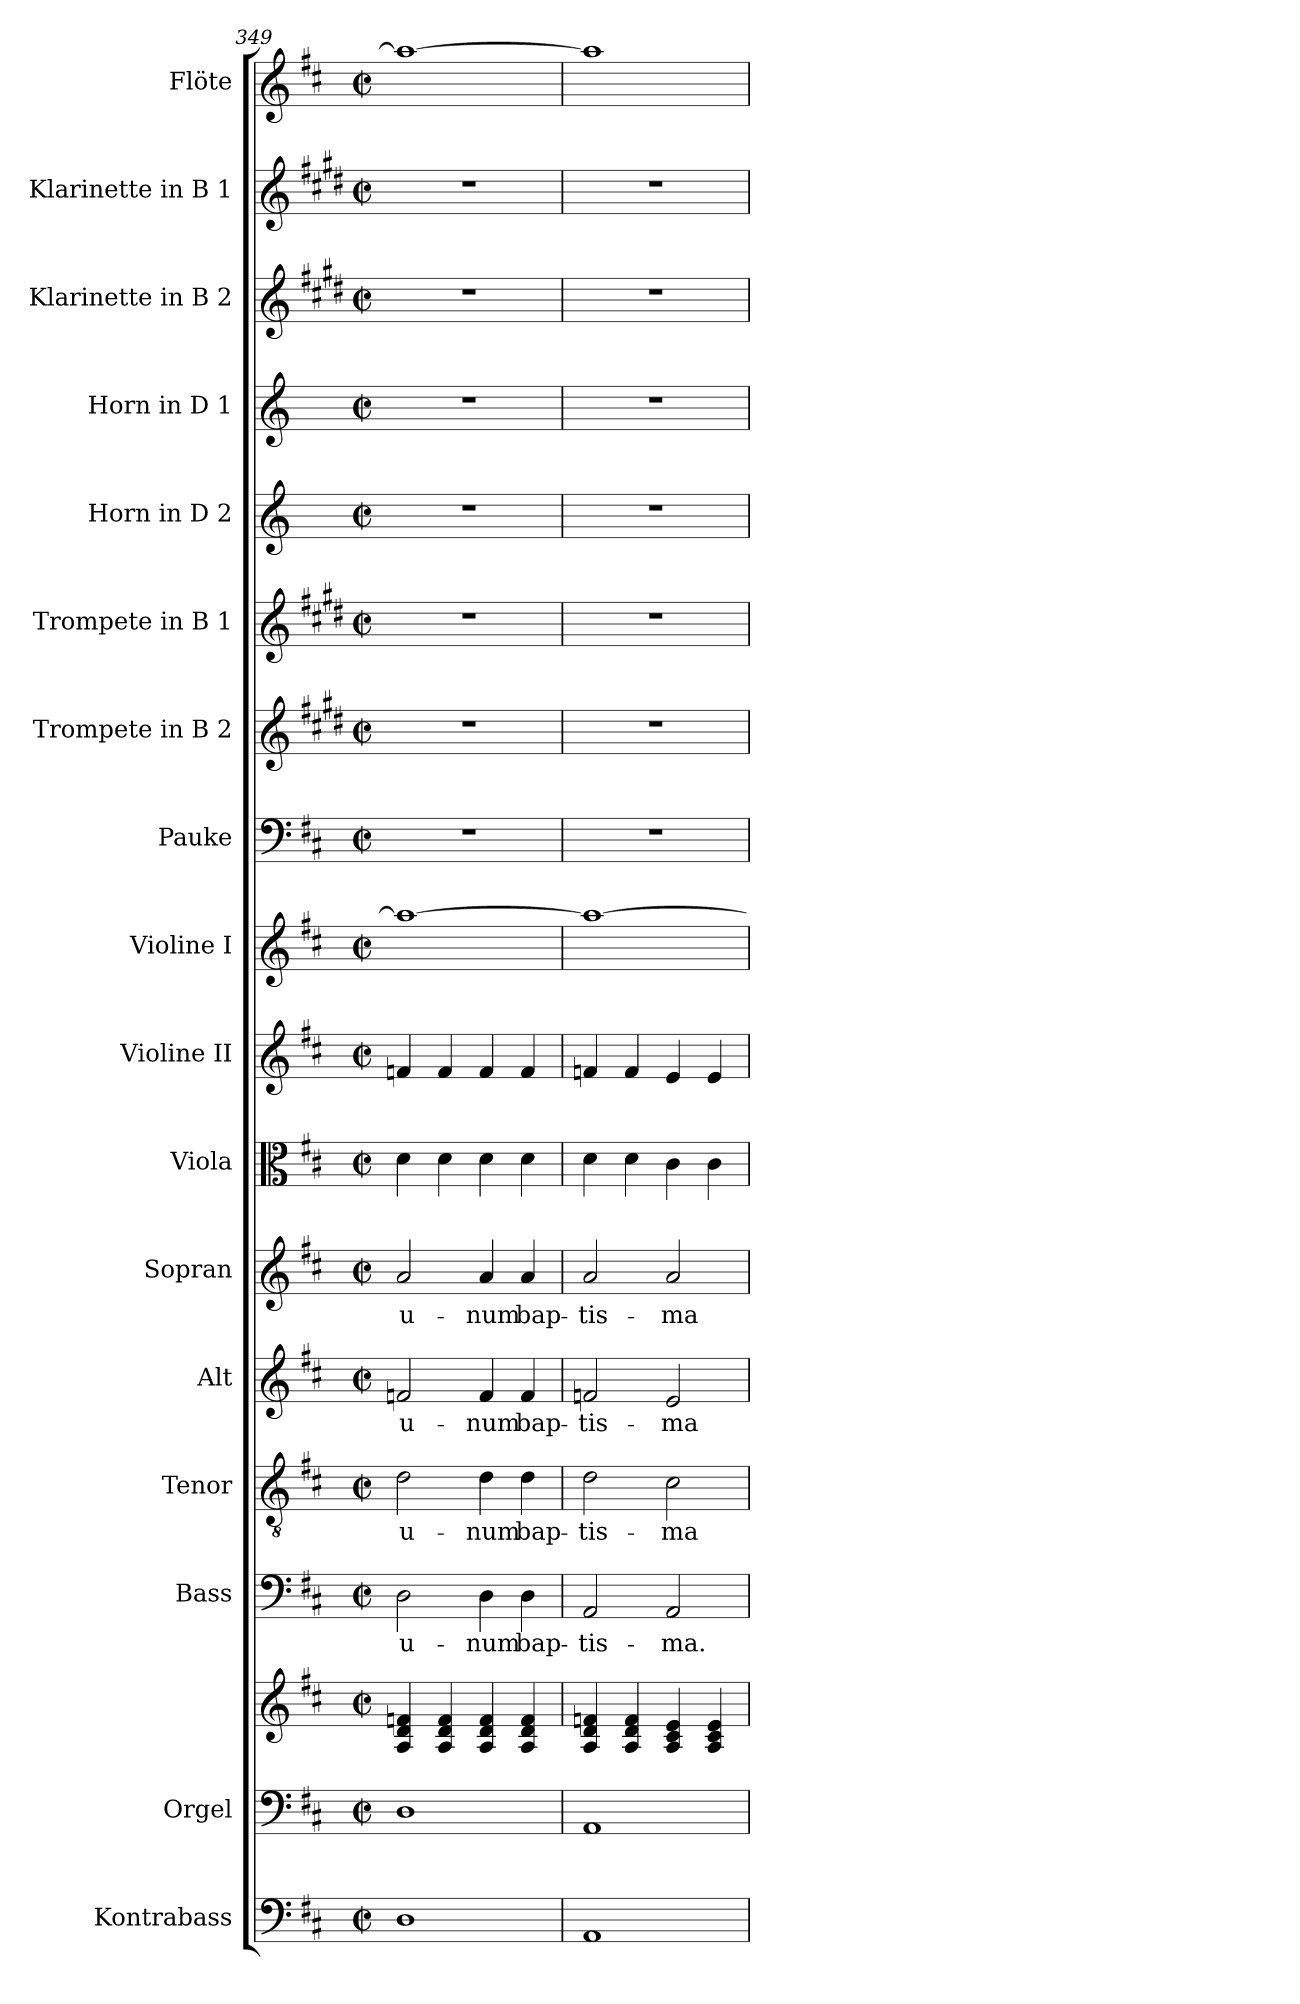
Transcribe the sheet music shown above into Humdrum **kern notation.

**kern	**kern	**kern	**kern	**text	**kern	**text	**kern	**text	**kern	**text	**kern	**kern	**kern	**kern	**kern	**kern	**kern	**kern	**kern	**kern	**kern
*part17	*part16	*part16	*part15	*part15	*part14	*part14	*part13	*part13	*part12	*part12	*part11	*part10	*part9	*part8	*part7	*part6	*part5	*part4	*part3	*part2	*part1
*staff18	*staff17	*staff16	*staff15	*staff15	*staff14	*staff14	*staff13	*staff13	*staff12	*staff12	*staff11	*staff10	*staff9	*staff8	*staff7	*staff6	*staff5	*staff4	*staff3	*staff2	*staff1
*I"Kontrabass	*I"Orgel	*	*I"Bass	*	*I"Tenor	*	*I"Alt	*	*I"Sopran	*	*I"Viola	*I"Violine II	*I"Violine I	*I"Pauke	*I"Trompete in B 2	*I"Trompete in B 1	*I"Horn in D 2	*I"Horn in D 1	*I"Klarinette in B 2	*I"Klarinette in B 1	*I"Flöte
*I'Kb.	*I'Org.	*	*I'B	*	*I'T	*	*I'A	*	*I'S	*	*I'Vla.	*I'Vl. II	*I'Vl. I	*I'Pk.	*I'Trp. 2	*I'Trp. 1	*I'Hrn. 2	*I'Hrn. 1	*I'Kl. 2	*I'Kl. 1	*I'Fl.
*clefF4	*clefF4	*clefG2	*clefF4	*	*clefGv2	*	*clefG2	*	*clefG2	*	*clefC3	*clefG2	*clefG2	*clefF4	*clefG2	*clefG2	*clefG2	*clefG2	*clefG2	*clefG2	*clefG2
*ITrd7c12	*	*	*	*	*	*	*	*	*	*	*	*	*	*	*ITrd1c2	*ITrd1c2	*ITrd-1c-2	*ITrd-1c-2	*ITrd1c2	*ITrd1c2	*
*k[f#c#]	*k[f#c#]	*k[f#c#]	*k[f#c#]	*	*k[f#c#]	*	*k[f#c#]	*	*k[f#c#]	*	*k[f#c#]	*k[f#c#]	*k[f#c#]	*k[f#c#]	*k[f#c#]	*k[f#c#]	*k[f#c#]	*k[f#c#]	*k[f#c#]	*k[f#c#]	*k[f#c#]
*D:	*D:	*D:	*D:	*	*D:	*	*D:	*	*D:	*	*D:	*D:	*D:	*D:	*D:	*D:	*D:	*D:	*D:	*D:	*D:
*M2/2	*M2/2	*M2/2	*M2/2	*	*M2/2	*	*M2/2	*	*M2/2	*	*M2/2	*M2/2	*M2/2	*M2/2	*M2/2	*M2/2	*M2/2	*M2/2	*M2/2	*M2/2	*M2/2
*met(c|)	*met(c|)	*met(c|)	*met(c|)	*	*met(c|)	*	*met(c|)	*	*met(c|)	*	*met(c|)	*met(c|)	*met(c|)	*met(c|)	*met(c|)	*met(c|)	*met(c|)	*met(c|)	*met(c|)	*met(c|)	*met(c|)
=349	=349	=349	=349	=349	=349	=349	=349	=349	=349	=349	=349	=349	=349	=349	=349	=349	=349	=349	=349	=349	=349
!	!	!	!	!LO:LY:b	!	!LO:LY:b	!	!LO:LY:b	!	!LO:LY:b	!	!	!	!	!	!	!	!	!	!	!
1DD	1D	4A/ 4d/ 4fn/	2D\	u-	2d\	u-	2fn/	u-	2a/	u-	4d\	4fn/	1aa_	1r	1r	1r	1r	1r	1r	1r	1aa_
.	.	4A/ 4d/ 4f/	.	.	.	.	.	.	.	.	4d\	4f/	.	.	.	.	.	.	.	.	.
!	!	!	!	!LO:LY:b	!	!LO:LY:b	!	!LO:LY:b	!	!LO:LY:b	!	!	!	!	!	!	!	!	!	!	!
.	.	4A/ 4d/ 4f/	4D\	-num	4d\	-num	4f/	-num	4a/	-num	4d\	4f/	.	.	.	.	.	.	.	.	.
!	!	!	!	!LO:LY:b	!	!LO:LY:b	!	!LO:LY:b	!	!LO:LY:b	!	!	!	!	!	!	!	!	!	!	!
.	.	4A/ 4d/ 4f/	4D\	bap-	4d\	bap-	4f/	bap-	4a/	bap-	4d\	4f/	.	.	.	.	.	.	.	.	.
=350	=350	=350	=350	=350	=350	=350	=350	=350	=350	=350	=350	=350	=350	=350	=350	=350	=350	=350	=350	=350	=350
!	!	!	!	!LO:LY:b	!	!LO:LY:b	!	!LO:LY:b	!	!LO:LY:b	!	!	!	!	!	!	!	!	!	!	!
1AAA	1AA	4A/ 4d/ 4fn/	2AA/	-tis-	2d\	-tis-	2fn/	-tis-	2a/	-tis-	4d\	4fn/	1aa_	1r	1r	1r	1r	1r	1r	1r	1aa]
.	.	4A/ 4d/ 4f/	.	.	.	.	.	.	.	.	4d\	4f/	.	.	.	.	.	.	.	.	.
!	!	!	!	!LO:LY:b	!	!LO:LY:b	!	!LO:LY:b	!	!LO:LY:b	!	!	!	!	!	!	!	!	!	!	!
.	.	4A/ 4c#/ 4e/	2AA/	-ma.	2c#\	-ma	2e/	-ma	2a/	-ma	4c#\	4e/	.	.	.	.	.	.	.	.	.
.	.	4A/ 4c#/ 4e/	.	.	.	.	.	.	.	.	4c#\	4e/	.	.	.	.	.	.	.	.	.
=	=	=	=	=	=	=	=	=	=	=	=	=	=	=	=	=	=	=	=	=	=
*-	*-	*-	*-	*-	*-	*-	*-	*-	*-	*-	*-	*-	*-	*-	*-	*-	*-	*-	*-	*-	*-
